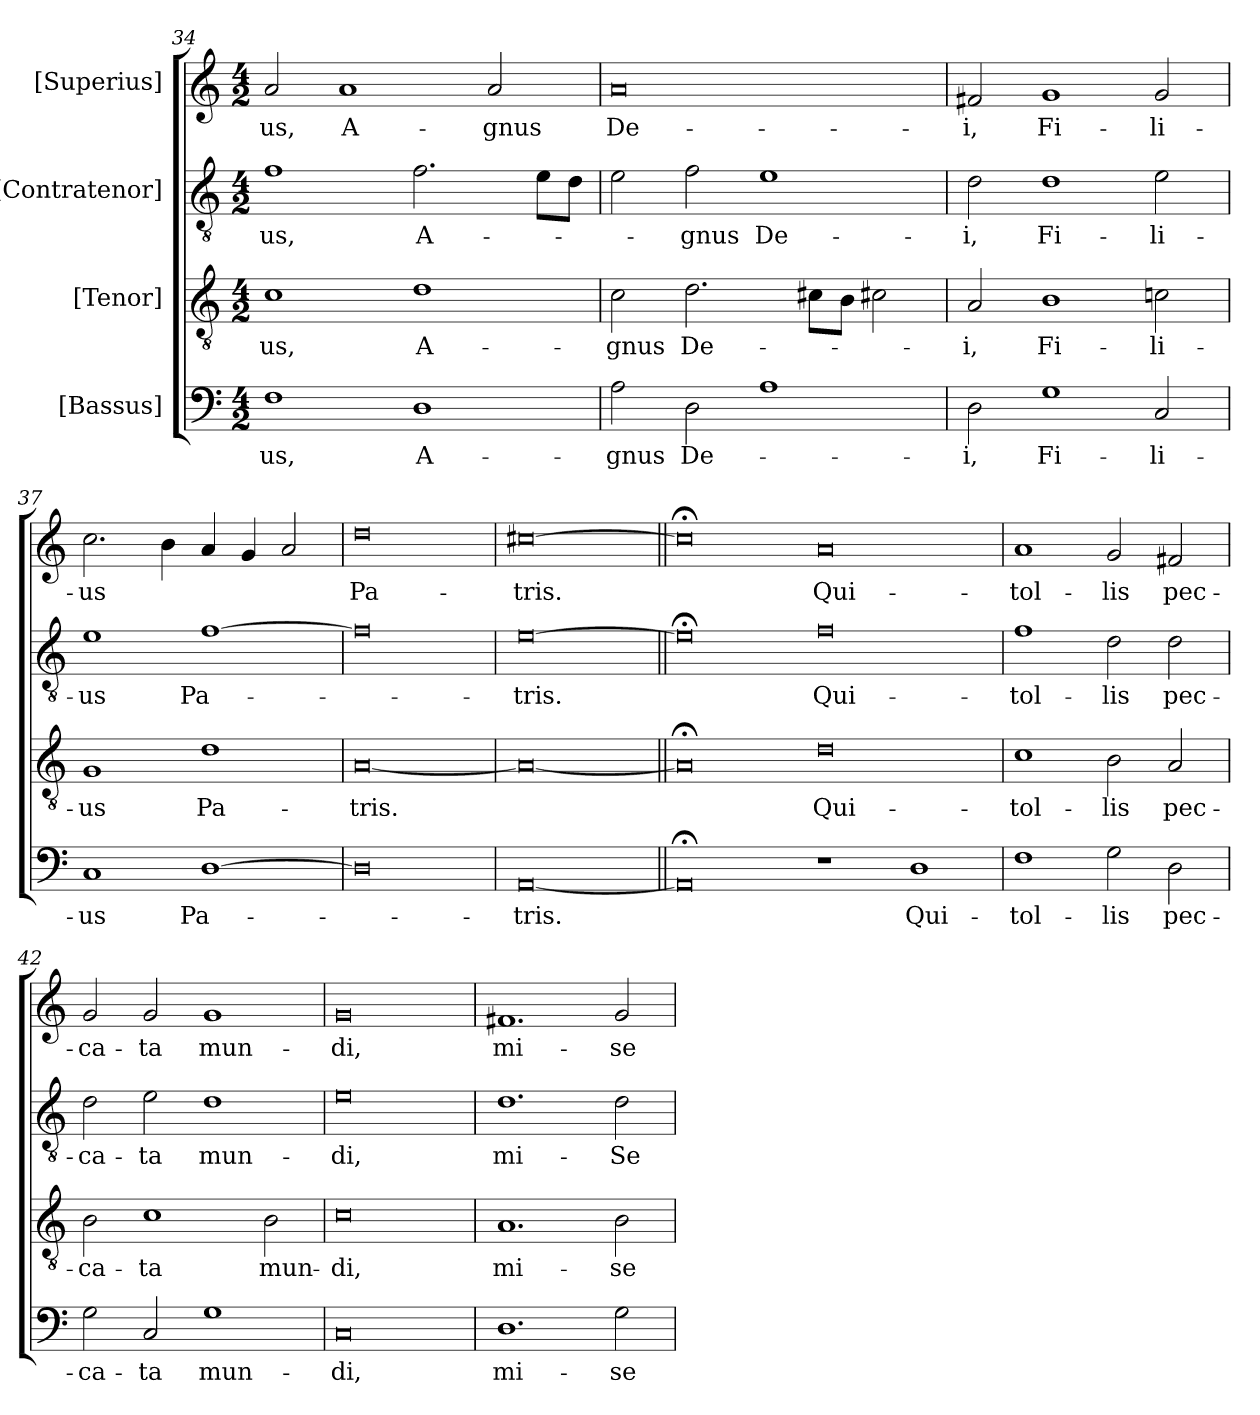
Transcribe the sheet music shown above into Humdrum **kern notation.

**kern	**text	**kern	**text	**kern	**text	**kern	**text
*part4	*part4	*part3	*part3	*part2	*part2	*part1	*part1
*staff4	*staff4	*staff3	*staff3	*staff2	*staff2	*staff1	*staff1
*I"[Bassus]	*	*I"[Tenor]	*	*I"[Contratenor]	*	*I"[Superius]	*
*clefF4	*	*clefGv2	*	*clefGv2	*	*clefG2	*
*k[]	*	*k[]	*	*k[]	*	*k[]	*
*M4/2	*	*M4/2	*	*M4/2	*	*M4/2	*
=34	=34	=34	=34	=34	=34	=34	=34
1F/	-us,	1c/	-us,	1f/	-us,	2a/	-us,
.	.	.	.	.	.	1a/	A-
1D\	A-	1d/	A-	2.f\	A-	.	.
.	.	.	.	.	.	2a/	-gnus
.	.	.	.	8e\L	.	.	.
.	.	.	.	8d\J	.	.	.
=35	=35	=35	=35	=35	=35	=35	=35
2A\	-gnus	2c\	-gnus	2e\	.	0a/	De-
2D\	De-	2.d\	De-	2f\	-gnus	.	.
1A/	.	.	.	1e/	De-	.	.
.	.	8c#X\L	.	.	.	.	.
.	.	8B\J	.	.	.	.	.
.	.	2c#X\	.	.	.	.	.
=36	=36	=36	=36	=36	=36	=36	=36
2D\	-i,	2A/	-i,	2d\	-i,	2f#X/	-i,
1G/	Fi-	1B\	Fi-	1d/	Fi-	1g/	Fi-
2C/	-li-	2cn\	-li-	2e\	-li-	2g/	-li-
=37	=37	=37	=37	=37	=37	=37	=37
1C/	-us	1G/	-us	1e/	-us	2.cc\	-us
.	.	.	.	.	.	4b\	.
[1D\	Pa-	1d/	Pa-	[1f\	Pa-	4a/	.
.	.	.	.	.	.	4g/	.
.	.	.	.	.	.	2a/	.
=38	=38	=38	=38	=38	=38	=38	=38
0D\]	.	[0A/	-tris.	0f\]	.	0dd\	Pa-
=39	=39	=39	=39	=39	=39	=39	=39
[0AA/	-tris.	0A/_	.	[0e\	-tris.	[0cc#X\	-tris.
=40||	=40||	=40||	=40||	=40||	=40||	=40||	=40||
0AA;</]	.	0A;</]	.	0e;<\]	.	0cc#;<\]	.
1r	.	0d\	Qui-	0f\	Qui-	0a/	Qui-
1D\	Qui-	.	.	.	.	.	.
=41	=41	=41	=41	=41	=41	=41	=41
1F/	tol-	1c/	tol-	1f/	tol-	1a/	tol-
2G\	-lis	2B\	-lis	2d\	-lis	2g/	-lis
2D\	pec-	2A/	pec-	2d\	pec-	2f#X/	pec-
=42	=42	=42	=42	=42	=42	=42	=42
2G\	-ca-	2B\	-ca-	2d\	-ca-	2g/	-ca-
2C/	-ta	1c/	-ta	2e\	-ta	2g/	-ta
1G/	mun-	.	.	1d/	mun-	1g/	mun-
.	.	2B\	mun-	.	.	.	.
=43	=43	=43	=43	=43	=43	=43	=43
0C/	-di,	0c\	-di,	0e\	-di,	0g/	-di,
=44	=44	=44	=44	=44	=44	=44	=44
1.D\	mi-	1.A/	mi-	1.d/	mi-	1.f#X/	mi-
2G\	-se-	2B\	-se-	2d\	-Se-	2g/	-se-
=	=	=	=	=	=	=	=
*-	*-	*-	*-	*-	*-	*-	*-
